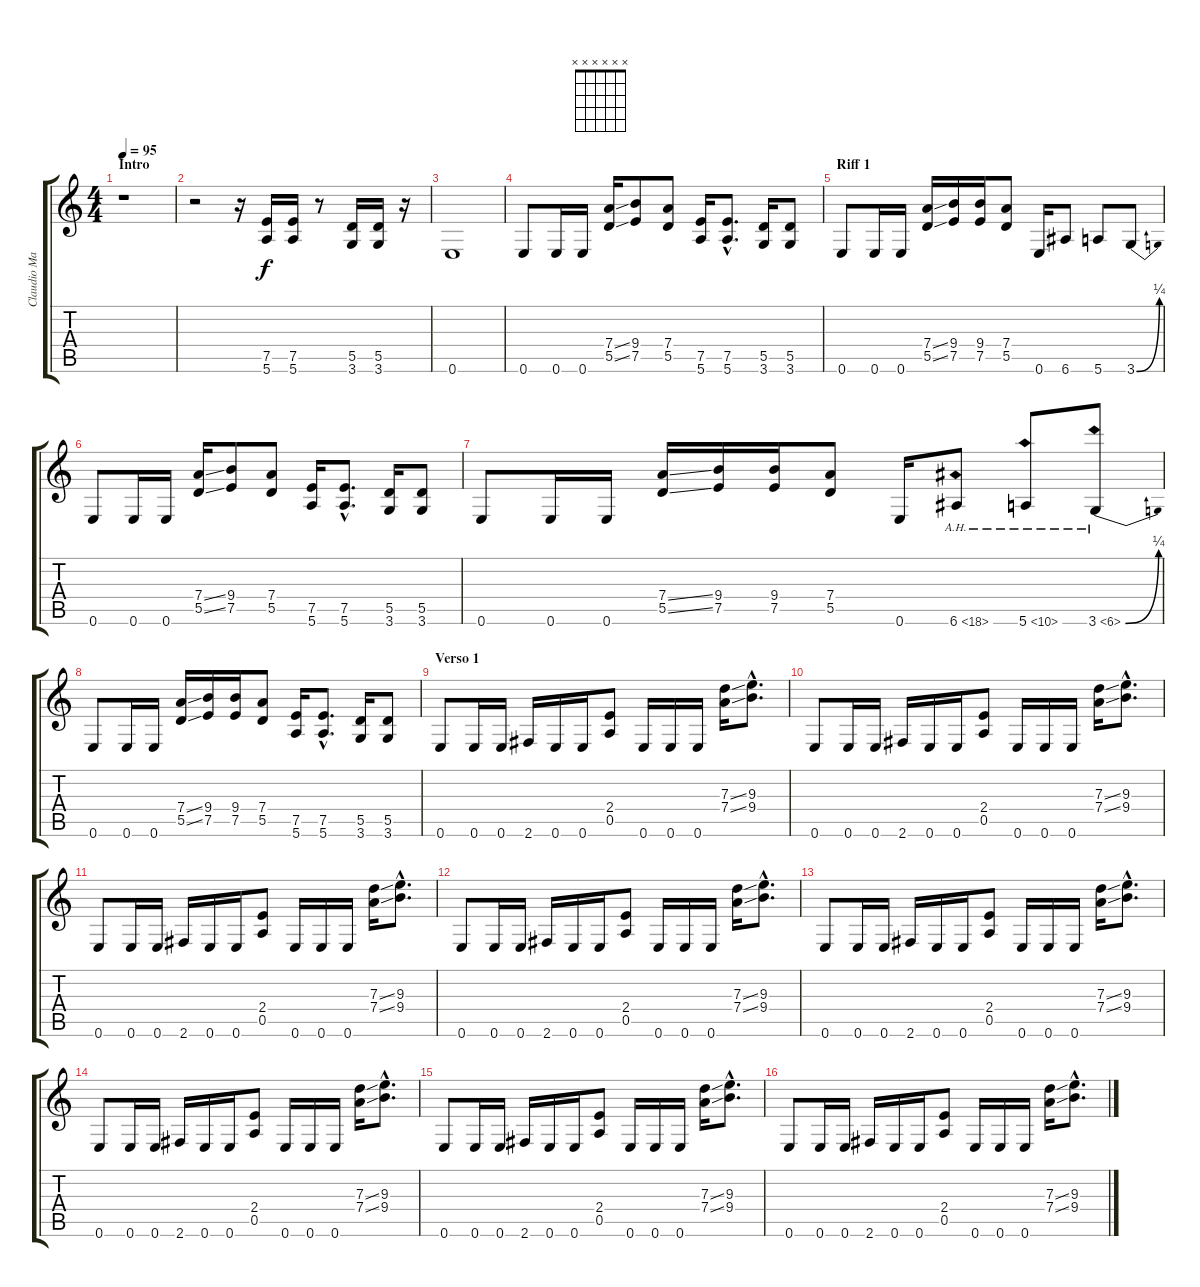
\track ("Claudio Marciello (Gtr 2)" "Claudio Ma") {instrument distortionguitar}
\staff {score tabs}
\tuning (E4 B3 G3 D3 A2 E2) {hide}
\chord ("" x x x x x x) {firstfret 0}
\ts (4 4)
\section ("" "Intro")
\tempo 95
\clef g2
\ks c
r.1{ch "" dy f instrument distortionguitar} |
r.2 r.16 (7.5 5.6).16 (7.5 5.6).16 r.8 (5.5 3.6).16 (5.5 3.6).16 r.16 |
0.6.1 |
0.6.8 0.6.16 0.6.16 (7.4{ss} 5.5{ss}).16 (9.4 7.5).8 (7.4 5.5).8 (7.5 5.6).16 (7.5{hac} 5.6{hac}).8{d} (5.5 3.6).16 (5.5 3.6).8 |
\section ("" "Riff 1")
0.6.8 0.6.16 0.6.16 (7.4{ss} 5.5{ss}).16 (9.4 7.5).16 (9.4 7.5).16 (7.4 5.5).8 0.6.16 6.6.8 5.6.8 3.6{be (bend 0 0 60 1)}.8 |
0.6.8 0.6.16 0.6.16 (7.4{ss} 5.5{ss}).16 (9.4 7.5).8 (7.4 5.5).8 (7.5 5.6).16 (7.5{hac} 5.6{hac}).8{d} (5.5 3.6).16 (5.5 3.6).8 |
0.6.8 0.6.16 0.6.16 (7.4{ss} 5.5{ss}).16 (9.4 7.5).16 (9.4 7.5).16 (7.4 5.5).8 0.6.16 6.6{ah 12}.8 5.6{ah 5}.8 3.6{be (bend 0 0 60 1) ah 3}.8 |
0.6.8 0.6.16 0.6.16 (7.4{ss} 5.5{ss}).16 (9.4 7.5).16 (9.4 7.5).16 (7.4 5.5).8 (7.5 5.6).16 (7.5{hac} 5.6{hac}).8{d} (5.5 3.6).16 (5.5 3.6).8 |
\section ("" "Verso 1")
0.6.8 0.6.16 0.6.16 2.6.16 0.6.16 0.6.16 (2.4 0.5).8 0.6.16 0.6.16 0.6.16 (7.3{ss} 7.4{ss}).16 (9.3{hac} 9.4{hac}).8{d} |
0.6.8 0.6.16 0.6.16 2.6.16 0.6.16 0.6.16 (2.4 0.5).8 0.6.16 0.6.16 0.6.16 (7.3{ss} 7.4{ss}).16 (9.3{hac} 9.4{hac}).8{d} |
0.6.8 0.6.16 0.6.16 2.6.16 0.6.16 0.6.16 (2.4 0.5).8 0.6.16 0.6.16 0.6.16 (7.3{ss} 7.4{ss}).16 (9.3{hac} 9.4{hac}).8{d} |
0.6.8 0.6.16 0.6.16 2.6.16 0.6.16 0.6.16 (2.4 0.5).8 0.6.16 0.6.16 0.6.16 (7.3{ss} 7.4{ss}).16 (9.3{hac} 9.4{hac}).8{d} |
0.6.8 0.6.16 0.6.16 2.6.16 0.6.16 0.6.16 (2.4 0.5).8 0.6.16 0.6.16 0.6.16 (7.3{ss} 7.4{ss}).16 (9.3{hac} 9.4{hac}).8{d} |
0.6.8 0.6.16 0.6.16 2.6.16 0.6.16 0.6.16 (2.4 0.5).8 0.6.16 0.6.16 0.6.16 (7.3{ss} 7.4{ss}).16 (9.3{hac} 9.4{hac}).8{d} |
0.6.8 0.6.16 0.6.16 2.6.16 0.6.16 0.6.16 (2.4 0.5).8 0.6.16 0.6.16 0.6.16 (7.3{ss} 7.4{ss}).16 (9.3{hac} 9.4{hac}).8{d} |
0.6.8 0.6.16 0.6.16 2.6.16 0.6.16 0.6.16 (2.4 0.5).8 0.6.16 0.6.16 0.6.16 (7.3{ss} 7.4{ss}).16 (9.3{hac} 9.4{hac}).8{d}
